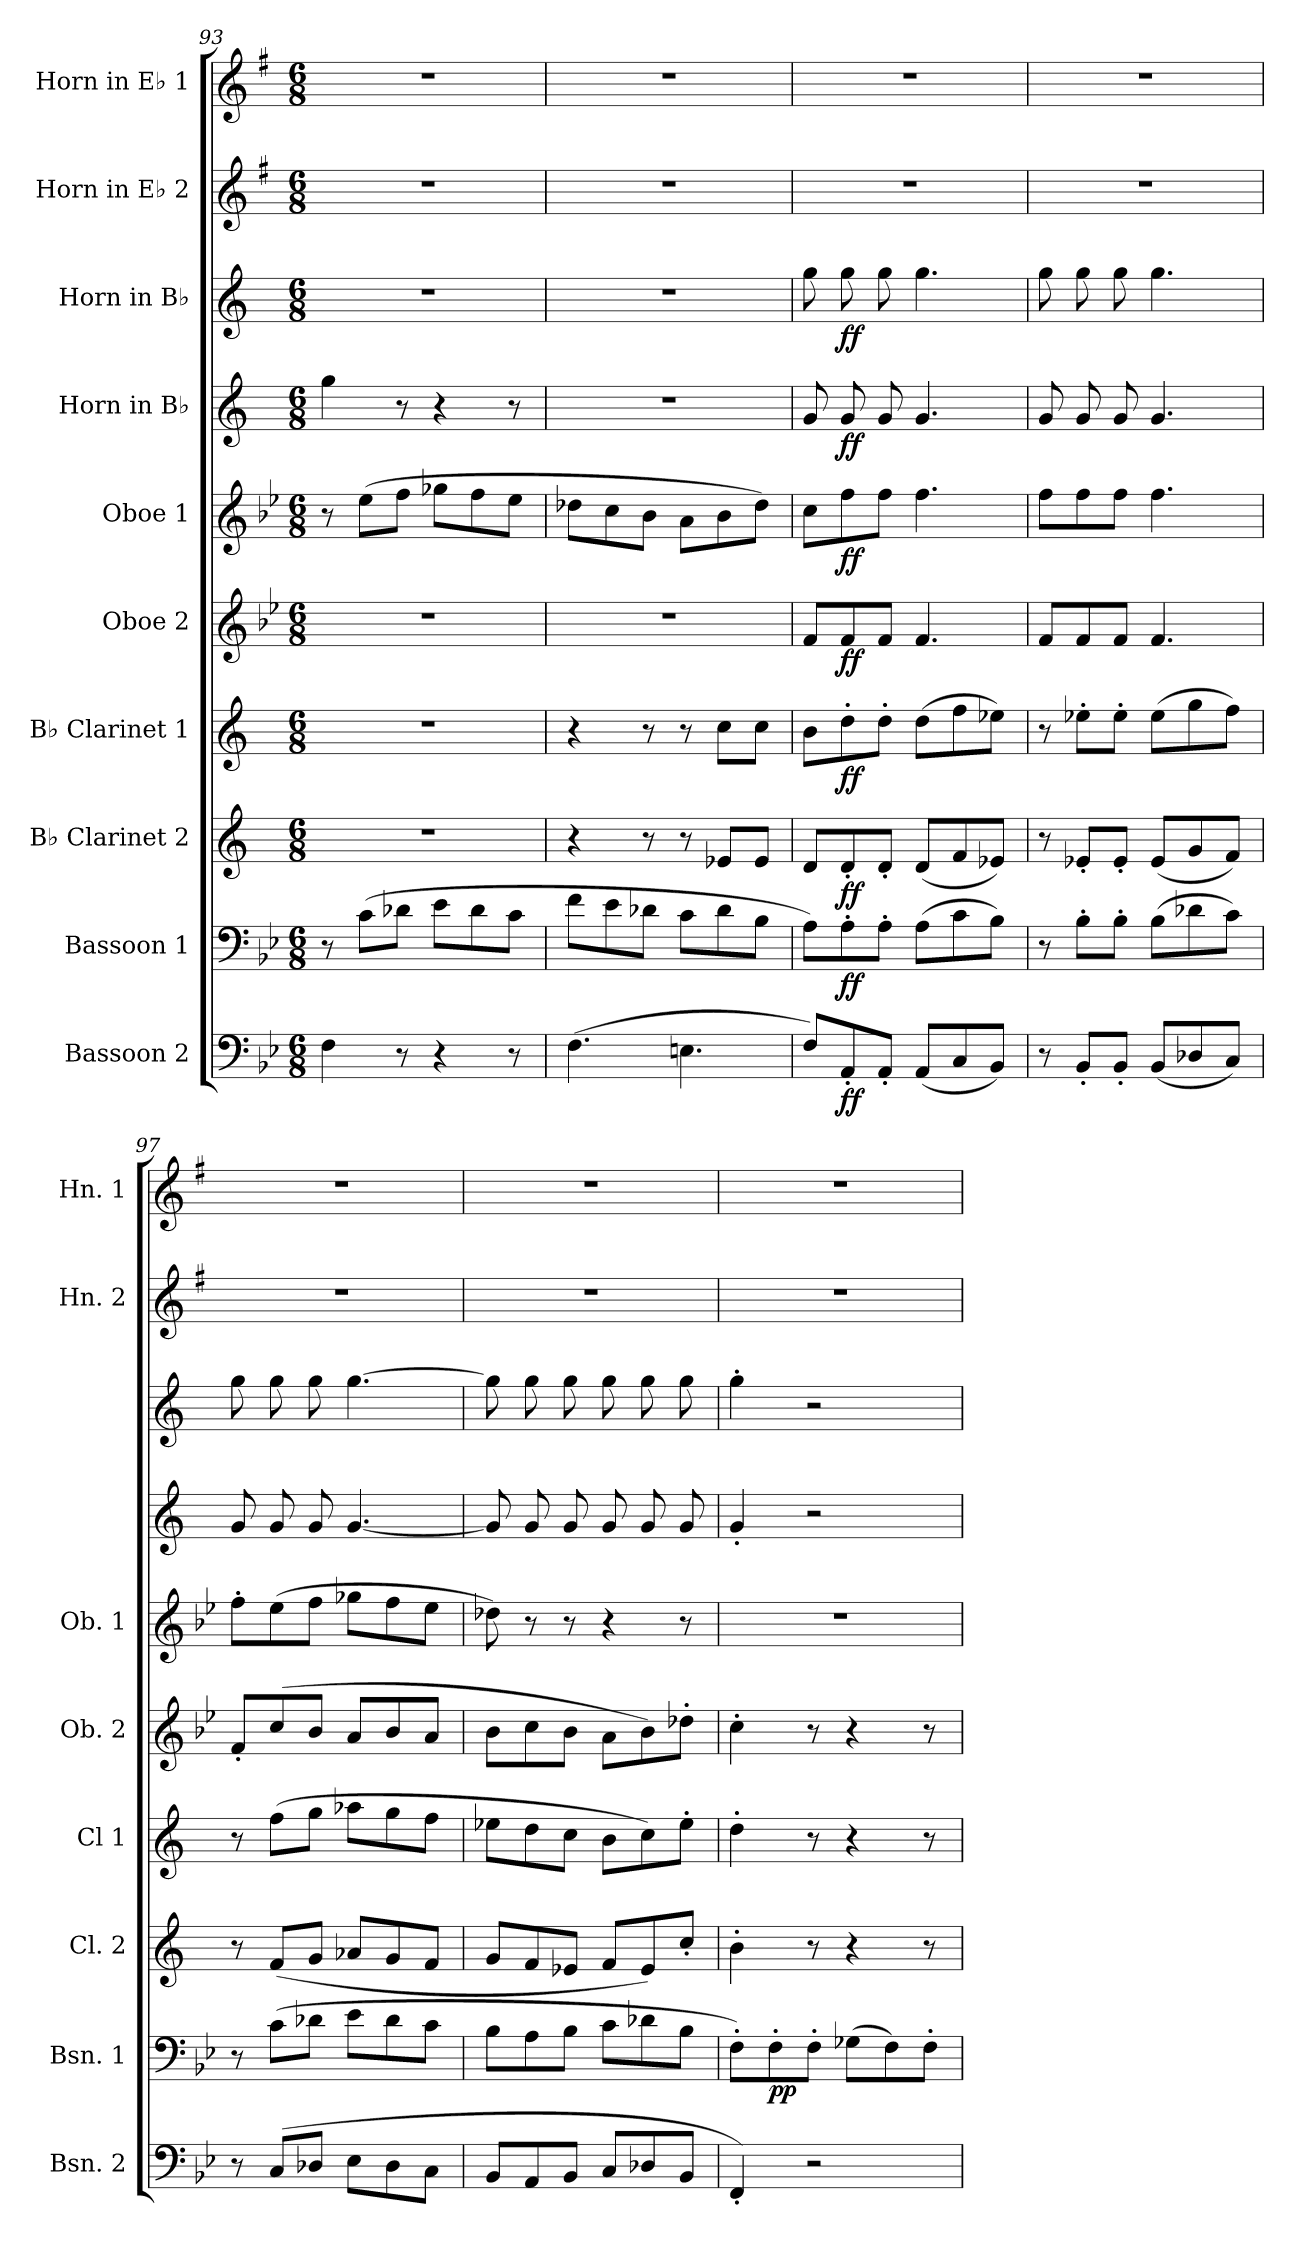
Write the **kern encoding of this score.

**kern	**dynam	**kern	**dynam	**kern	**dynam	**kern	**dynam	**kern	**dynam	**kern	**dynam	**kern	**dynam	**kern	**dynam	**kern	**kern
*part10	*part10	*part9	*part9	*part8	*part8	*part7	*part7	*part6	*part6	*part5	*part5	*part4	*part4	*part3	*part3	*part2	*part1
*staff10	*staff10	*staff9	*staff9	*staff8	*staff8	*staff7	*staff7	*staff6	*staff6	*staff5	*staff5	*staff4	*staff4	*staff3	*staff3	*staff2	*staff1
*I"Bassoon 2	*	*I"Bassoon 1	*	*I"B♭ Clarinet 2	*	*I"B♭ Clarinet 1	*	*I"Oboe 2	*	*I"Oboe 1	*	*I"Horn in B♭	*	*I"Horn in B♭	*	*I"Horn in E♭ 2	*I"Horn in E♭ 1
*I'Bsn. 2	*	*I'Bsn. 1	*	*I'Cl. 2	*	*I'Cl 1	*	*I'Ob. 2	*	*I'Ob. 1	*	*	*	*	*	*I'Hn. 2	*I'Hn. 1
*clefF4	*	*clefF4	*	*clefG2	*	*clefG2	*	*clefG2	*	*clefG2	*	*clefG2	*	*clefG2	*	*clefG2	*clefG2
*	*	*	*	*ITrd1c2	*	*ITrd1c2	*	*	*	*	*	*ITrd1c2	*	*ITrd1c2	*	*ITrd5c9	*ITrd5c9
*k[b-e-]	*	*k[b-e-]	*	*k[b-e-]	*	*k[b-e-]	*	*k[b-e-]	*	*k[b-e-]	*	*k[b-e-]	*	*k[b-e-]	*	*k[b-e-]	*k[b-e-]
*M6/8	*	*M6/8	*	*M6/8	*	*M6/8	*	*M6/8	*	*M6/8	*	*M6/8	*	*M6/8	*	*M6/8	*M6/8
=93	=93	=93	=93	=93	=93	=93	=93	=93	=93	=93	=93	=93	=93	=93	=93	=93	=93
4F\	.	8r	.	2.r	.	2.r	.	2.r	.	8r	.	4ff\	.	2.r	.	2.r	2.r
.	.	(>8c\L	.	.	.	.	.	.	.	(>8ee-\L	.	.	.	.	.	.	.
8r	.	8d-X\J	.	.	.	.	.	.	.	8ff\J	.	8r	.	.	.	.	.
4r	.	8e-\L	.	.	.	.	.	.	.	8gg-X\L	.	4r	.	.	.	.	.
.	.	8d-\	.	.	.	.	.	.	.	8ff\	.	.	.	.	.	.	.
8r	.	8c\J	.	.	.	.	.	.	.	8ee-\J	.	8r	.	.	.	.	.
!!LO:PB:g=z
=94	=94	=94	=94	=94	=94	=94	=94	=94	=94	=94	=94	=94	=94	=94	=94	=94	=94
(>4.F\	.	8f\L	.	4r	.	4r	.	2.r	.	8dd-X\L	.	2.r	.	2.r	.	2.r	2.r
.	.	8e-\	.	.	.	.	.	.	.	8cc\	.	.	.	.	.	.	.
.	.	8d-X\J	.	8r	.	8r	.	.	.	8b-\J	.	.	.	.	.	.	.
4.En\	.	8c\L	.	8r	.	8r	.	.	.	8a\L	.	.	.	.	.	.	.
.	.	8d-\	.	8d-X/L	.	8b-\L	.	.	.	8b-\	.	.	.	.	.	.	.
.	.	8B-\J	.	8d-/J	.	8b-\J	.	.	.	8dd-\J)	.	.	.	.	.	.	.
=95	=95	=95	=95	=95	=95	=95	=95	=95	=95	=95	=95	=95	=95	=95	=95	=95	=95
8F/L)	.	8A\L)	.	8c/L	.	8a\L	.	8f/L	.	8cc\L	.	8f/	.	8ff\	.	2.r	2.r
!	!LO:DY:b	!	!LO:DY:b	!	!LO:DY:b	!	!LO:DY:b	!	!LO:DY:b	!	!LO:DY:b	!	!LO:DY:b	!	!LO:DY:b	!	!
8AA'/	ff	8A'\	ff	8c'/	ff	8cc'\	ff	8f/	ff	8ff\	ff	8f/	ff	8ff\	ff	.	.
8AA'/J	.	8A'\J	.	8c'/J	.	8cc'\J	.	8f/J	.	8ff\J	.	8f/	.	8ff\	.	.	.
(<8AA/L	.	(>8A\L	.	(<8c/L	.	(>8cc\L	.	4.f/	.	4.ff\	.	4.f/	.	4.ff\	.	.	.
8C/	.	8c\	.	8e-/	.	8ee-\	.	.	.	.	.	.	.	.	.	.	.
8BB-/J)	.	8B-\J)	.	8d-X/J)	.	8dd-X\J)	.	.	.	.	.	.	.	.	.	.	.
=96	=96	=96	=96	=96	=96	=96	=96	=96	=96	=96	=96	=96	=96	=96	=96	=96	=96
8r	.	8r	.	8r	.	8r	.	8f/L	.	8ff\L	.	8f/	.	8ff\	.	2.r	2.r
8BB-'/L	.	8B-'\L	.	8d-X'/L	.	8dd-X'\L	.	8f/	.	8ff\	.	8f/	.	8ff\	.	.	.
8BB-'/J	.	8B-'\J	.	8d-'/J	.	8dd-'\J	.	8f/J	.	8ff\J	.	8f/	.	8ff\	.	.	.
(<8BB-/L	.	(>8B-\L	.	(<8d-/L	.	(>8dd-\L	.	4.f/	.	4.ff\	.	4.f/	.	4.ff\	.	.	.
8D-X/	.	8d-X\	.	8f/	.	8ff\	.	.	.	.	.	.	.	.	.	.	.
8C/J)	.	8c\J)	.	8e-/J)	.	8ee-\J)	.	.	.	.	.	.	.	.	.	.	.
=97	=97	=97	=97	=97	=97	=97	=97	=97	=97	=97	=97	=97	=97	=97	=97	=97	=97
8r	.	8r	.	8r	.	8r	.	8f'/L	.	8ff'\L	.	8f/	.	8ff\	.	2.r	2.r
(>8C/L	.	(>8c\L	.	(>8e-/L	.	(>8ee-\L	.	(>8cc/	.	(>8ee-\	.	8f/	.	8ff\	.	.	.
8D-X/J	.	8d-X\J	.	8f/J	.	8ff\J	.	8b-/J	.	8ff\J	.	8f/	.	8ff\	.	.	.
8E-\L	.	8e-\L	.	8g-X/L	.	8gg-X\L	.	8a/L	.	8gg-X\L	.	[4.f/	.	[4.ff\	.	.	.
8D-\	.	8d-\	.	8f/	.	8ff\	.	8b-/	.	8ff\	.	.	.	.	.	.	.
8C\J	.	8c\J	.	8e-/J	.	8ee-\J	.	8a/J	.	8ee-\J	.	.	.	.	.	.	.
=98	=98	=98	=98	=98	=98	=98	=98	=98	=98	=98	=98	=98	=98	=98	=98	=98	=98
8BB-/L	.	8B-\L	.	8f/L	.	8dd-X\L	.	8b-\L	.	8dd-X\)	.	8f/]	.	8ff\]	.	2.r	2.r
8AA/	.	8A\	.	8e-/	.	8cc\	.	8cc\	.	8r	.	8f/	.	8ff\	.	.	.
8BB-/J	.	8B-\J	.	8d-X/J	.	8b-\J	.	8b-\J	.	8r	.	8f/	.	8ff\	.	.	.
8C/L	.	8c\L	.	8e-/L	.	8a\L	.	8a\L	.	4r	.	8f/	.	8ff\	.	.	.
8D-X/	.	8d-X\	.	8d-/)	.	8b-\)	.	8b-\)	.	.	.	8f/	.	8ff\	.	.	.
8BB-/J	.	8B-\J	.	8b-'/J	.	8dd-'\J	.	8dd-X'\J	.	8r	.	8f/	.	8ff\	.	.	.
!!LO:PB:g=z
=99	=99	=99	=99	=99	=99	=99	=99	=99	=99	=99	=99	=99	=99	=99	=99	=99	=99
4FF'/)	.	8F'\L)	.	4a'\	.	4cc'\	.	4cc'\	.	2.r	.	4f'/	.	4ff'\	.	2.r	2.r
!	!	!	!LO:DY:b	!	!	!	!	!	!	!	!	!	!	!	!	!	!
.	.	8F'\	pp	.	.	.	.	.	.	.	.	.	.	.	.	.	.
2r	.	8F'\J	.	8r	.	8r	.	8r	.	.	.	2r	.	2r	.	.	.
.	.	(>8G-X\L	.	4r	.	4r	.	4r	.	.	.	.	.	.	.	.	.
.	.	8F\)	.	.	.	.	.	.	.	.	.	.	.	.	.	.	.
.	.	8F'\J	.	8r	.	8r	.	8r	.	.	.	.	.	.	.	.	.
=	=	=	=	=	=	=	=	=	=	=	=	=	=	=	=	=	=
*-	*-	*-	*-	*-	*-	*-	*-	*-	*-	*-	*-	*-	*-	*-	*-	*-	*-
